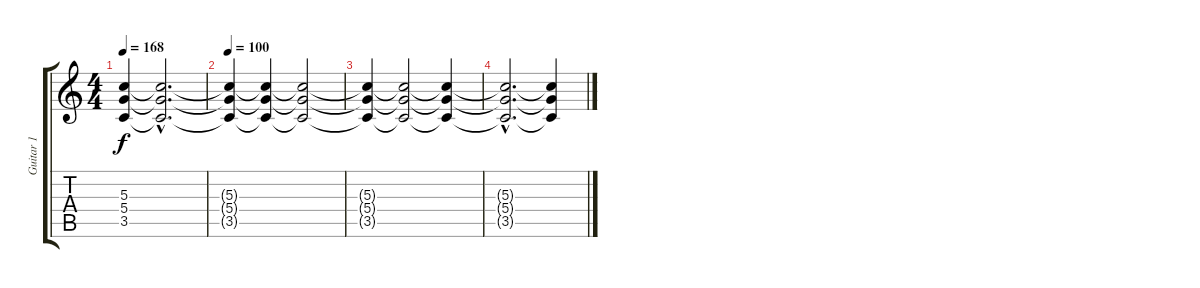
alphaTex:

\track ("Guitar 1" "Guitar 1") {instrument overdrivenguitar}
\staff {score tabs}
\tuning (E4 B3 G3 D3 A2 E2) {hide}
\ts (4 4)
\tempo 168
\clef g2
\ks c
(5.3{t} 5.4{t} 3.5{t}).4{dy f volume 16} (5.3{hac t} 5.4{hac t} 3.5{hac t}).2{d volume 5} |
\tempo 100
(5.3{t} 5.4{t} 3.5{t}).4{volume 16} (5.3{t} 5.4{t} 3.5{t}).4{volume 8} (5.3{t} 5.4{t} 3.5{t}).2{volume 13} |
(5.3{t} 5.4{t} 3.5{t}).4{volume 2} (5.3{t} 5.4{t} 3.5{t}).2{volume 16} (5.3{t} 5.4{t} 3.5{t}).4{volume 3} |
(5.3{hac t} 5.4{hac t} 3.5{hac t}).2{d volume 16} (5.3{t} 5.4{t} 3.5{t}).4{volume 0}
